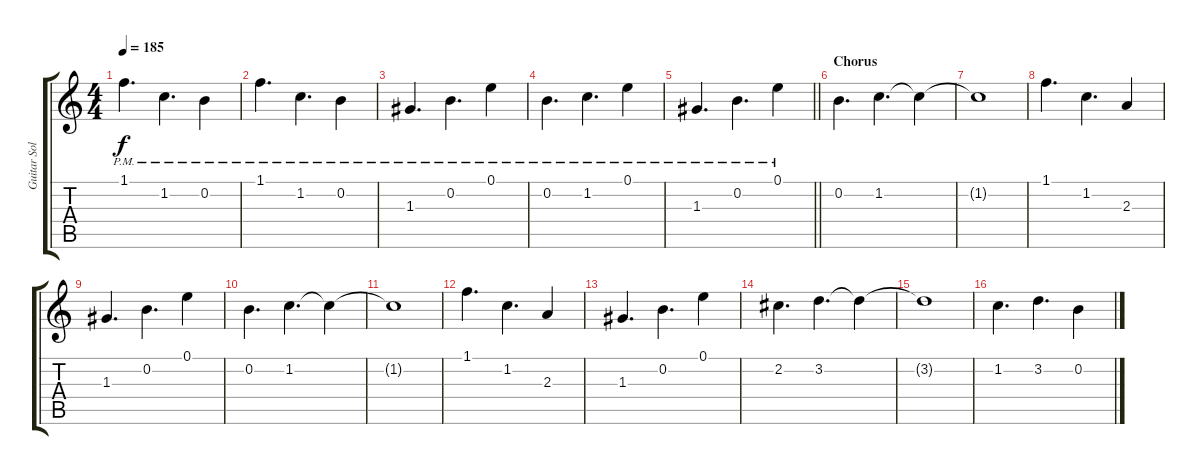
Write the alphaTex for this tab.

\track ("Guitar Solo" "Guitar Sol") {instrument electricguitarclean}
\staff {score tabs}
\tuning (E4 B3 G3 D3 A2 E2) {hide}
\ts (4 4)
\tempo 185
\clef g2
\ks c
1.1{pm}.4{d dy f} 1.2{pm}.4{d} 0.2{pm}.4 |
1.1{pm}.4{d} 1.2{pm}.4{d} 0.2{pm}.4 |
1.3{pm}.4{d} 0.2{pm}.4{d} 0.1{pm}.4 |
0.2{pm}.4{d} 1.2{pm}.4{d} 0.1{pm}.4 |
\barLineRight lightlight
1.3{pm}.4{d} 0.2{pm}.4{d} 0.1{pm}.4 |
\section ("" "Chorus")
0.2.4{d} 1.2.4{d} 1.2{t}.4 |
1.2{t}.1 |
1.1.4{d} 1.2.4{d} 2.3.4 |
1.3.4{d} 0.2.4{d} 0.1.4 |
0.2.4{d} 1.2.4{d} 1.2{t}.4 |
1.2{t}.1 |
1.1.4{d} 1.2.4{d} 2.3.4 |
1.3.4{d} 0.2.4{d} 0.1.4 |
2.2.4{d} 3.2.4{d} 3.2{t}.4 |
3.2{t}.1 |
1.2.4{d} 3.2.4{d} 0.2.4
